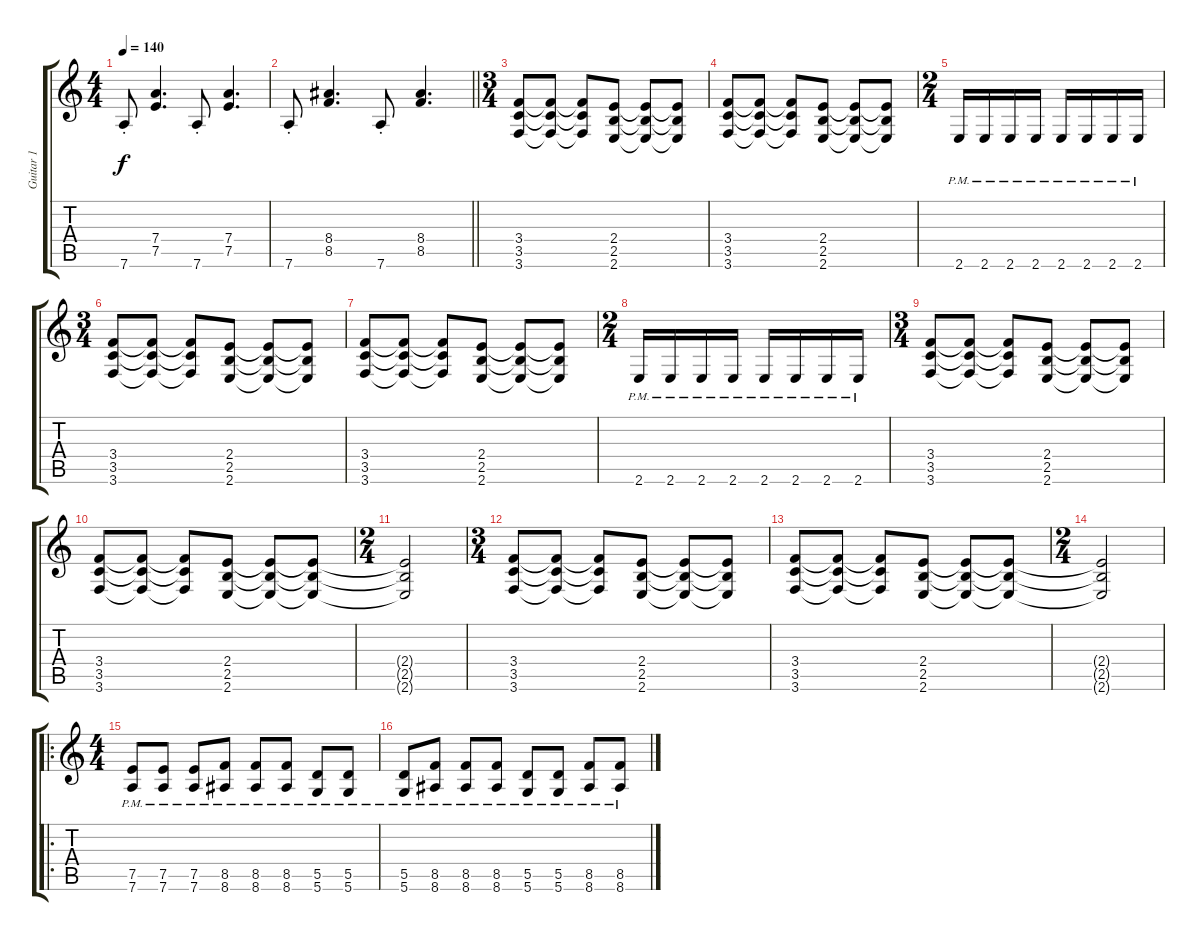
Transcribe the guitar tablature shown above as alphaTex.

\track ("Guitar 1" "Guitar 1") {instrument overdrivenguitar}
\staff {score tabs}
\tuning (E4 B3 G3 D3 A2 D2) {hide}
\ts (4 4)
\tempo 140
\clef g2
\ks c
7.6{st}.8{dy f} (7.4 7.5).4{d} 7.6{st}.8 (7.4 7.5).4{d} |
\barLineRight lightlight
7.6{st}.8 (8.4 8.5).4{d} 7.6{st}.8 (8.4 8.5).4{d} |
\ts (3 4)
(3.4 3.5 3.6).8 (3.4{t} 3.5{t} 3.6{t}).8 (3.4{t} 3.5{t} 3.6{t}).8 (2.4 2.5 2.6).8 (2.4{t} 2.5{t} 2.6{t}).8 (2.4{t} 2.5{t} 2.6{t}).8 |
(3.4 3.5 3.6).8 (3.4{t} 3.5{t} 3.6{t}).8 (3.4{t} 3.5{t} 3.6{t}).8 (2.4 2.5 2.6).8 (2.4{t} 2.5{t} 2.6{t}).8 (2.4{t} 2.5{t} 2.6{t}).8 |
\ts (2 4)
2.6{pm}.16 2.6{pm}.16 2.6{pm}.16 2.6{pm}.16 2.6{pm}.16 2.6{pm}.16 2.6{pm}.16 2.6{pm}.16 |
\ts (3 4)
(3.4 3.5 3.6).8 (3.4{t} 3.5{t} 3.6{t}).8 (3.4{t} 3.5{t} 3.6{t}).8 (2.4 2.5 2.6).8 (2.4{t} 2.5{t} 2.6{t}).8 (2.4{t} 2.5{t} 2.6{t}).8 |
(3.4 3.5 3.6).8 (3.4{t} 3.5{t} 3.6{t}).8 (3.4{t} 3.5{t} 3.6{t}).8 (2.4 2.5 2.6).8 (2.4{t} 2.5{t} 2.6{t}).8 (2.4{t} 2.5{t} 2.6{t}).8 |
\ts (2 4)
2.6{pm}.16 2.6{pm}.16 2.6{pm}.16 2.6{pm}.16 2.6{pm}.16 2.6{pm}.16 2.6{pm}.16 2.6{pm}.16 |
\ts (3 4)
(3.4 3.5 3.6).8 (3.4{t} 3.5{t} 3.6{t}).8 (3.4{t} 3.5{t} 3.6{t}).8 (2.4 2.5 2.6).8 (2.4{t} 2.5{t} 2.6{t}).8 (2.4{t} 2.5{t} 2.6{t}).8 |
(3.4 3.5 3.6).8 (3.4{t} 3.5{t} 3.6{t}).8 (3.4{t} 3.5{t} 3.6{t}).8 (2.4 2.5 2.6).8 (2.4{t} 2.5{t} 2.6{t}).8 (2.4{t} 2.5{t} 2.6{t}).8 |
\ts (2 4)
(2.4{t} 2.5{t} 2.6{t}).2 |
\ts (3 4)
(3.4 3.5 3.6).8 (3.4{t} 3.5{t} 3.6{t}).8 (3.4{t} 3.5{t} 3.6{t}).8 (2.4 2.5 2.6).8 (2.4{t} 2.5{t} 2.6{t}).8 (2.4{t} 2.5{t} 2.6{t}).8 |
(3.4 3.5 3.6).8 (3.4{t} 3.5{t} 3.6{t}).8 (3.4{t} 3.5{t} 3.6{t}).8 (2.4 2.5 2.6).8 (2.4{t} 2.5{t} 2.6{t}).8 (2.4{t} 2.5{t} 2.6{t}).8 |
\ts (2 4)
(2.4{t} 2.5{t} 2.6{t}).2 |
\ro
\ts (4 4)
(7.5{pm} 7.6{pm}).8 (7.5{pm} 7.6{pm}).8 (7.5{pm} 7.6{pm}).8 (8.5{pm} 8.6{pm}).8 (8.5{pm} 8.6{pm}).8 (8.5{pm} 8.6{pm}).8 (5.5{pm} 5.6{pm}).8 (5.5{pm} 5.6{pm}).8 |
(5.5{pm} 5.6{pm}).8 (8.5{pm} 8.6{pm}).8 (8.5{pm} 8.6{pm}).8 (8.5{pm} 8.6{pm}).8 (5.5{pm} 5.6{pm}).8 (5.5{pm} 5.6{pm}).8 (8.5{pm} 8.6{pm}).8 (8.5{pm} 8.6{pm}).8
